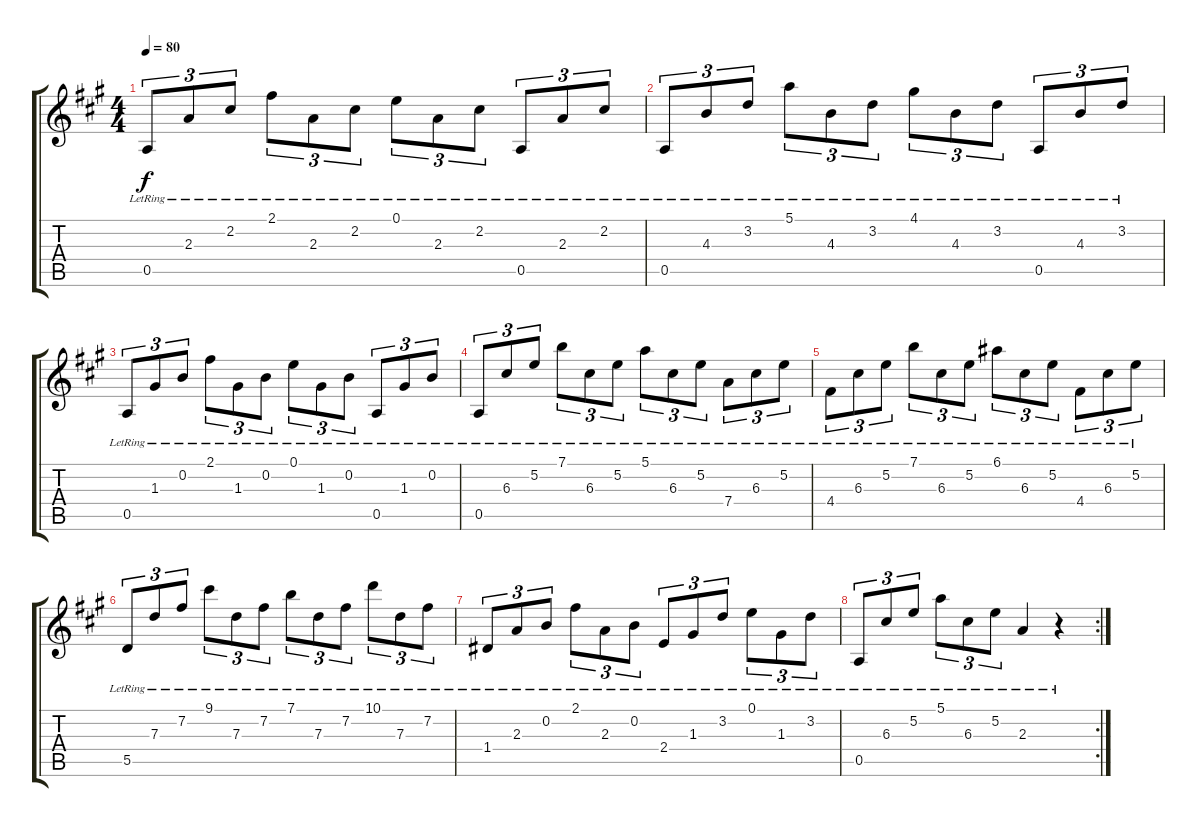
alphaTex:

\track "" {instrument electricguitarjazz}
\staff {score tabs}
\tuning (E4 B3 G3 D3 A2 E2) {hide}
\ts (4 4)
\tempo 80
\clef g2
\ks a
0.5{lr}.8{tu (3 2) dy f} 2.3{lr}.8{tu (3 2)} 2.2{lr}.8{tu (3 2)} 2.1{lr}.8{tu (3 2)} 2.3{lr}.8{tu (3 2)} 2.2{lr}.8{tu (3 2)} 0.1{lr}.8{tu (3 2)} 2.3{lr}.8{tu (3 2)} 2.2{lr}.8{tu (3 2)} 0.5{lr}.8{tu (3 2)} 2.3{lr}.8{tu (3 2)} 2.2{lr}.8{tu (3 2)} |
0.5{lr}.8{tu (3 2)} 4.3{lr}.8{tu (3 2)} 3.2{lr}.8{tu (3 2)} 5.1{lr}.8{tu (3 2)} 4.3{lr}.8{tu (3 2)} 3.2{lr}.8{tu (3 2)} 4.1{lr}.8{tu (3 2)} 4.3{lr}.8{tu (3 2)} 3.2{lr}.8{tu (3 2)} 0.5{lr}.8{tu (3 2)} 4.3{lr}.8{tu (3 2)} 3.2{lr}.8{tu (3 2)} |
0.5{lr}.8{tu (3 2)} 1.3{lr}.8{tu (3 2)} 0.2{lr}.8{tu (3 2)} 2.1{lr}.8{tu (3 2)} 1.3{lr}.8{tu (3 2)} 0.2{lr}.8{tu (3 2)} 0.1{lr}.8{tu (3 2)} 1.3{lr}.8{tu (3 2)} 0.2{lr}.8{tu (3 2)} 0.5{lr}.8{tu (3 2)} 1.3{lr}.8{tu (3 2)} 0.2{lr}.8{tu (3 2)} |
0.5{lr}.8{tu (3 2)} 6.3{lr}.8{tu (3 2)} 5.2{lr}.8{tu (3 2)} 7.1{lr}.8{tu (3 2)} 6.3{lr}.8{tu (3 2)} 5.2{lr}.8{tu (3 2)} 5.1{lr}.8{tu (3 2)} 6.3{lr}.8{tu (3 2)} 5.2{lr}.8{tu (3 2)} 7.4{lr}.8{tu (3 2)} 6.3{lr}.8{tu (3 2)} 5.2{lr}.8{tu (3 2)} |
4.4{lr}.8{tu (3 2)} 6.3{lr}.8{tu (3 2)} 5.2{lr}.8{tu (3 2)} 7.1{lr}.8{tu (3 2)} 6.3{lr}.8{tu (3 2)} 5.2{lr}.8{tu (3 2)} 6.1{lr}.8{tu (3 2)} 6.3{lr}.8{tu (3 2)} 5.2{lr}.8{tu (3 2)} 4.4{lr}.8{tu (3 2)} 6.3{lr}.8{tu (3 2)} 5.2{lr}.8{tu (3 2)} |
5.5{lr}.8{tu (3 2)} 7.3{lr}.8{tu (3 2)} 7.2{lr}.8{tu (3 2)} 9.1{lr}.8{tu (3 2)} 7.3{lr}.8{tu (3 2)} 7.2{lr}.8{tu (3 2)} 7.1{lr}.8{tu (3 2)} 7.3{lr}.8{tu (3 2)} 7.2{lr}.8{tu (3 2)} 10.1{lr}.8{tu (3 2)} 7.3{lr}.8{tu (3 2)} 7.2{lr}.8{tu (3 2)} |
1.4{lr}.8{tu (3 2)} 2.3{lr}.8{tu (3 2)} 0.2{lr}.8{tu (3 2)} 2.1{lr}.8{tu (3 2)} 2.3{lr}.8{tu (3 2)} 0.2{lr}.8{tu (3 2)} 2.4{lr}.8{tu (3 2)} 1.3{lr}.8{tu (3 2)} 3.2{lr}.8{tu (3 2)} 0.1{lr}.8{tu (3 2)} 1.3{lr}.8{tu (3 2)} 3.2{lr}.8{tu (3 2)} |
\rc 2
0.5{lr}.8{tu (3 2)} 6.3{lr}.8{tu (3 2)} 5.2{lr}.8{tu (3 2)} 5.1{lr}.8{tu (3 2)} 6.3{lr}.8{tu (3 2)} 5.2{lr}.8{tu (3 2)} 2.3{lr}.4 r.4
